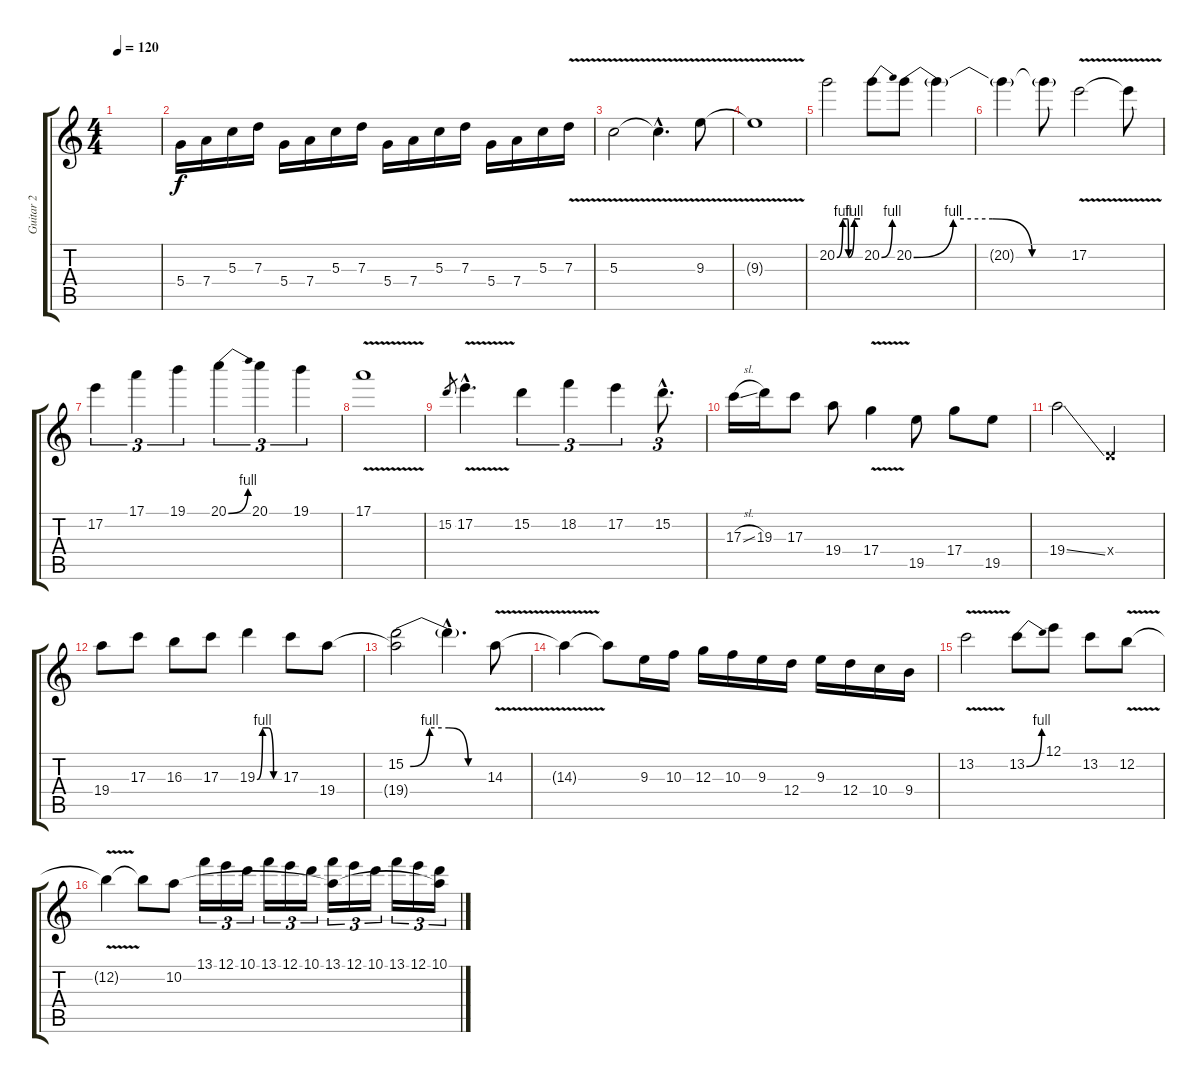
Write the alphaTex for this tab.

\track ("Guitar 2" "Guitar 2") {instrument distortionguitar}
\staff {score tabs}
\tuning (E4 B3 G3 D3 A2 E2) {hide}
\ts (4 4)
\tempo 120
\clef g2
\ks c
|
5.4.16 7.4.16 5.3.16 7.3.16 5.4.16 7.4.16 5.3.16 7.3.16 5.4.16 7.4.16 5.3.16 7.3.16 5.4.16 7.4.16 5.3.16 7.3{v}.16 |
5.3{v}.2 5.3{hac t}.4{d} 9.3{v}.8 |
9.3{t}.1 |
20.2{be (custom 0 0 15 4 28 4 30 0 45 4 60 4)}.2 20.2{be (bend 0 0 60 4)}.8 20.2{be (custom 0 0 15 4 30 4 45 0 60 0)}.8 20.2{t}.4 |
20.2{t}.4 20.2{t}.8 17.2{v}.2 17.2{t}.8 |
17.2.4{tu (3 2)} 17.1.4{tu (3 2)} 19.1.4{tu (3 2)} 20.1{be (bend 0 0 60 4)}.4{tu (3 2)} 20.1.4{tu (3 2)} 19.1.4{tu (3 2)} |
17.1{v}.1 |
15.2.8{gr} 17.2{v hac}.4{d} 15.2.4{tu (3 2)} 18.2.4{tu (3 2)} 17.2.4{tu (3 2)} 15.2{hac}.8{d tu (3 2)} |
17.3{sl}.16 19.3.16 17.3.8 19.4.8 17.4{v}.4 19.5.8 17.4.8 19.5.8 |
19.4{ss}.2 0.4{x}.2 |
19.4.8 17.3.8 16.3.8 17.3.8 19.3{be (custom 0 0 15 4 30 4 45 0 60 0)}.4 17.3.8 19.4.8 |
(15.2{be (custom 0 0 15 4 30 4 45 0 60 0)} 19.4{t}).2 15.2{hac t}.4{d} 14.3{v}.8 |
14.3{t}.4 14.3{t}.8 9.3.16 10.3.16 12.3.16 10.3.16 9.3.16 12.4.16 9.3.16 12.4.16 10.4.16 9.4.16 |
13.2{v}.2 13.2{be (bend 0 0 60 4)}.8 12.1.8 13.2.8 12.2{v}.8 |
12.2{t}.4 12.2{t}.8 10.2.8 13.1.16{tu (3 2)} 12.1.16{tu (3 2)} 10.1.16{tu (3 2)} 13.1.16{tu (3 2)} 12.1.16{tu (3 2)} 10.1.16{tu (3 2)} (13.1 10.2{t}).16{tu (3 2)} 12.1.16{tu (3 2)} 10.1.16{tu (3 2)} 13.1.16{tu (3 2)} 12.1.16{tu (3 2)} (10.1{sl} 10.2{t}).16{tu (3 2)}
